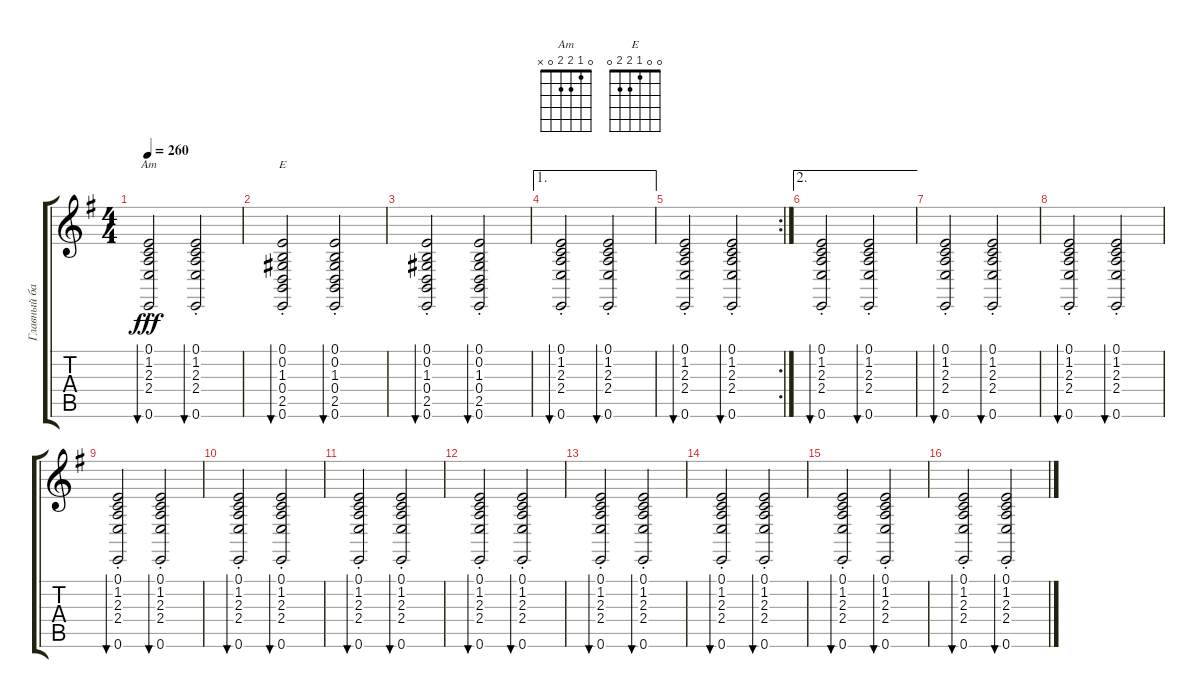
\track ("Главный барабан" "Главный ба") {instrument taikodrum}
\staff {score tabs}
\tuning (E4 B3 G3 D3 A2 E2) {hide}
\chord ("Am" 0 1 2 2 0 x)
\chord ("E" 0 0 1 2 2 0)
\ts (4 4)
\tempo 260
\clef g2
\ks g
(0.1{st} 1.2{st} 2.3{st} 2.4{st} 0.6{st}).2{bu 480 ch "Am" dy fff} (0.1{st} 1.2{st} 2.3{st} 2.4{st} 0.6{st}).2{bu 480} |
(0.1{st} 0.2{st} 1.3{st} 0.4{st} 2.5{st} 0.6{st}).2{bu 480 ch "E"} (0.1{st} 0.2{st} 1.3{st} 0.4{st} 2.5{st} 0.6{st}).2{bu 480} |
(0.1{st} 0.2{st} 1.3{st} 0.4{st} 2.5{st} 0.6{st}).2{bu 480} (0.1{st} 0.2{st} 1.3{st} 0.4{st} 2.5{st} 0.6{st}).2{bu 480} |
\ae 1
(0.1{st} 1.2{st} 2.3{st} 2.4{st} 0.6{st}).2{bu 480} (0.1{st} 1.2{st} 2.3{st} 2.4{st} 0.6{st}).2{bu 480} |
\rc 2
(0.1{st} 1.2{st} 2.3{st} 2.4{st} 0.6{st}).2{bu 480} (0.1{st} 1.2{st} 2.3{st} 2.4{st} 0.6{st}).2{bu 480} |
\ae 2
(0.1{st} 1.2{st} 2.3{st} 2.4{st} 0.6{st}).2{bu 480} (0.1{st} 1.2{st} 2.3{st} 2.4{st} 0.6{st}).2{bu 480} |
(0.1{st} 1.2{st} 2.3{st} 2.4{st} 0.6{st}).2{bu 480} (0.1{st} 1.2{st} 2.3{st} 2.4{st} 0.6{st}).2{bu 480} |
(0.1{st} 1.2{st} 2.3{st} 2.4{st} 0.6{st}).2{bu 480} (0.1{st} 1.2{st} 2.3{st} 2.4{st} 0.6{st}).2{bu 480} |
(0.1{st} 1.2{st} 2.3{st} 2.4{st} 0.6{st}).2{bu 480} (0.1{st} 1.2{st} 2.3{st} 2.4{st} 0.6{st}).2{bu 480} |
(0.1{st} 1.2{st} 2.3{st} 2.4{st} 0.6{st}).2{bu 480} (0.1{st} 1.2{st} 2.3{st} 2.4{st} 0.6{st}).2{bu 480} |
(0.1{st} 1.2{st} 2.3{st} 2.4{st} 0.6{st}).2{bu 480} (0.1{st} 1.2{st} 2.3{st} 2.4{st} 0.6{st}).2{bu 480} |
(0.1{st} 1.2{st} 2.3{st} 2.4{st} 0.6{st}).2{bu 480} (0.1{st} 1.2{st} 2.3{st} 2.4{st} 0.6{st}).2{bu 480} |
(0.1{st} 1.2{st} 2.3{st} 2.4{st} 0.6{st}).2{bu 480} (0.1{st} 1.2{st} 2.3{st} 2.4{st} 0.6{st}).2{bu 480} |
(0.1{st} 1.2{st} 2.3{st} 2.4{st} 0.6{st}).2{bu 480} (0.1{st} 1.2{st} 2.3{st} 2.4{st} 0.6{st}).2{bu 480} |
(0.1{st} 1.2{st} 2.3{st} 2.4{st} 0.6{st}).2{bu 480} (0.1{st} 1.2{st} 2.3{st} 2.4{st} 0.6{st}).2{bu 480} |
(0.1{st} 1.2{st} 2.3{st} 2.4{st} 0.6{st}).2{bu 480} (0.1{st} 1.2{st} 2.3{st} 2.4{st} 0.6{st}).2{bu 480}
